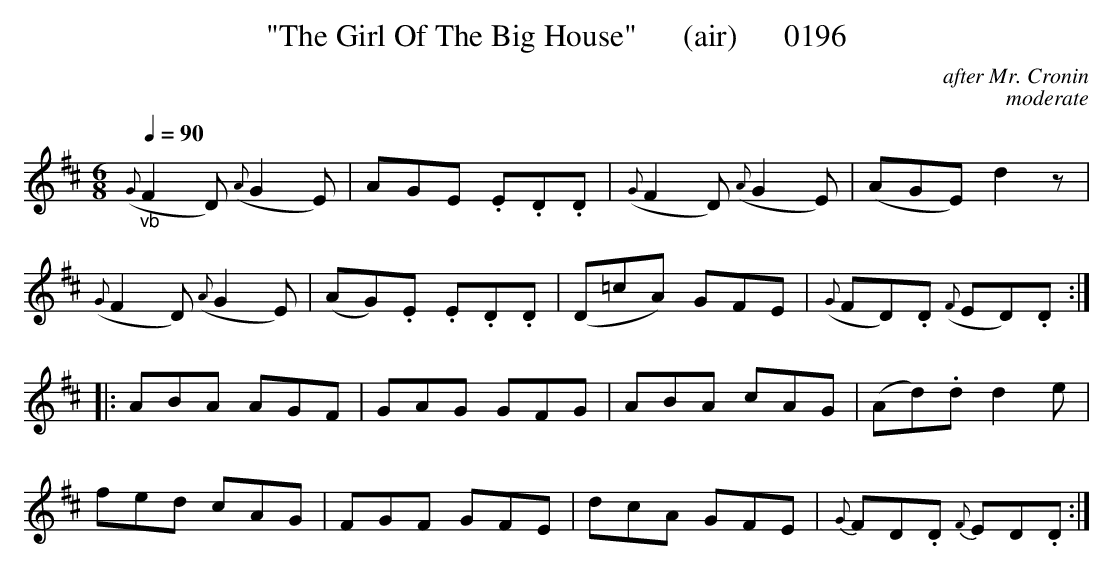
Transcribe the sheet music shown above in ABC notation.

X:1
T:"The Girl Of The Big House"      (air)      0196
C:after Mr. Cronin
C:moderate
Q:1/4=90
M:6/8
L:1/8
K:D
"_vb"({G}F2D) ({A}G2E)|AGE .E.D.D|({G}F2D) ({A}G2E)|(AGE) d2z|
({G}F2D) ({A}G2E)|(AG).E .E.D.D|(D=cA) GFE|({G}FD).D ({F}ED).D:|
|:ABA AGF|GAG GFG|ABA cAG|(Ad).d d2e|
fed cAG|FGF GFE|dcA GFE|{G}FD.D {F}ED.D:|
